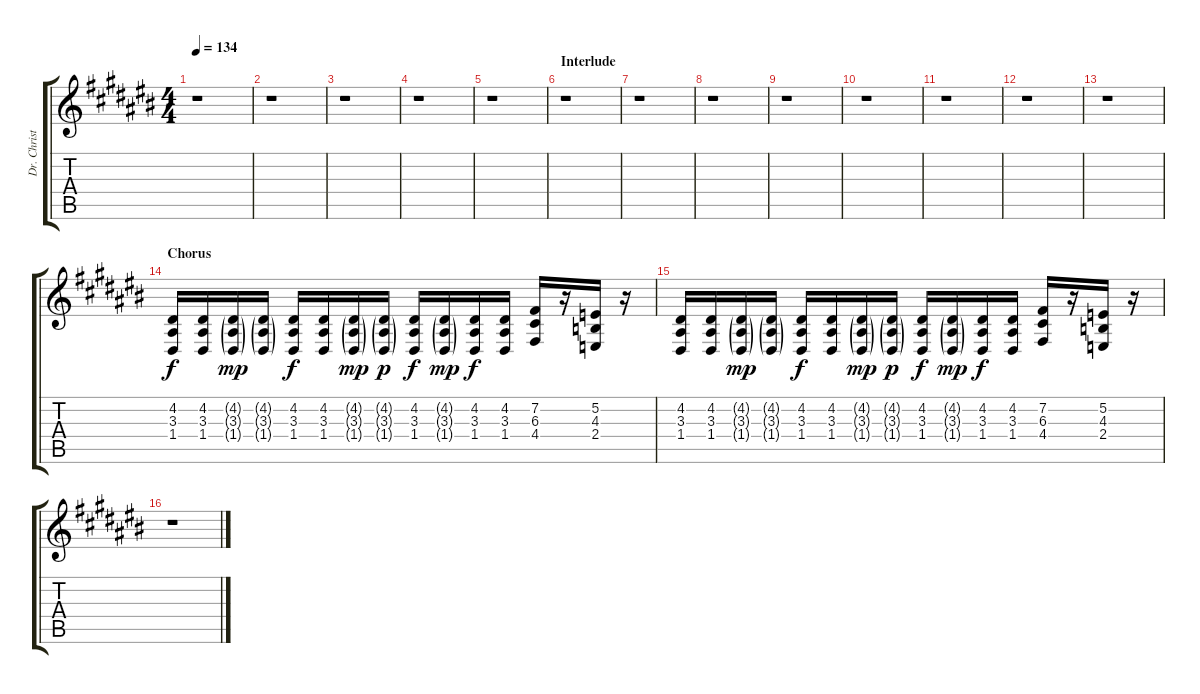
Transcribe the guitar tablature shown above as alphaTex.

\track ("Dr. Christian Lorenz - Keyboard IV" "Dr. Christ") {instrument lead8bassandlead}
\staff {score tabs}
\tuning (E4 B3 G3 D3 A2 D2) {hide}
\ts (4 4)
\tempo 134
\clef g2
\ks c#
r.1{dy f} |
r.1 |
r.1 |
r.1 |
r.1 |
\section ("" "Interlude")
r.1 |
r.1 |
r.1 |
r.1 |
r.1 |
r.1 |
r.1 |
r.1 |
\section ("" "Chorus")
(4.2 3.3 1.4).16 (4.2 3.3 1.4).16 (4.2{g} 3.3{g} 1.4{g}).16{dy mp} (4.2{g} 3.3{g} 1.4{g}).16 (4.2 3.3 1.4).16{dy f} (4.2 3.3 1.4).16 (4.2{g} 3.3{g} 1.4{g}).16{dy mp} (4.2{g} 3.3{g} 1.4{g}).16{dy p} (4.2 3.3 1.4).16{dy f} (4.2{g} 3.3{g} 1.4{g}).16{dy mp} (4.2 3.3 1.4).16{dy f} (4.2 3.3 1.4).16 (7.2 6.3 4.4).16 r.16 (5.2 4.3 2.4).16 r.16 |
(4.2 3.3 1.4).16 (4.2 3.3 1.4).16 (4.2{g} 3.3{g} 1.4{g}).16{dy mp} (4.2{g} 3.3{g} 1.4{g}).16 (4.2 3.3 1.4).16{dy f} (4.2 3.3 1.4).16 (4.2{g} 3.3{g} 1.4{g}).16{dy mp} (4.2{g} 3.3{g} 1.4{g}).16{dy p} (4.2 3.3 1.4).16{dy f} (4.2{g} 3.3{g} 1.4{g}).16{dy mp} (4.2 3.3 1.4).16{dy f} (4.2 3.3 1.4).16 (7.2 6.3 4.4).16 r.16 (5.2 4.3 2.4).16 r.16 |
r.1
